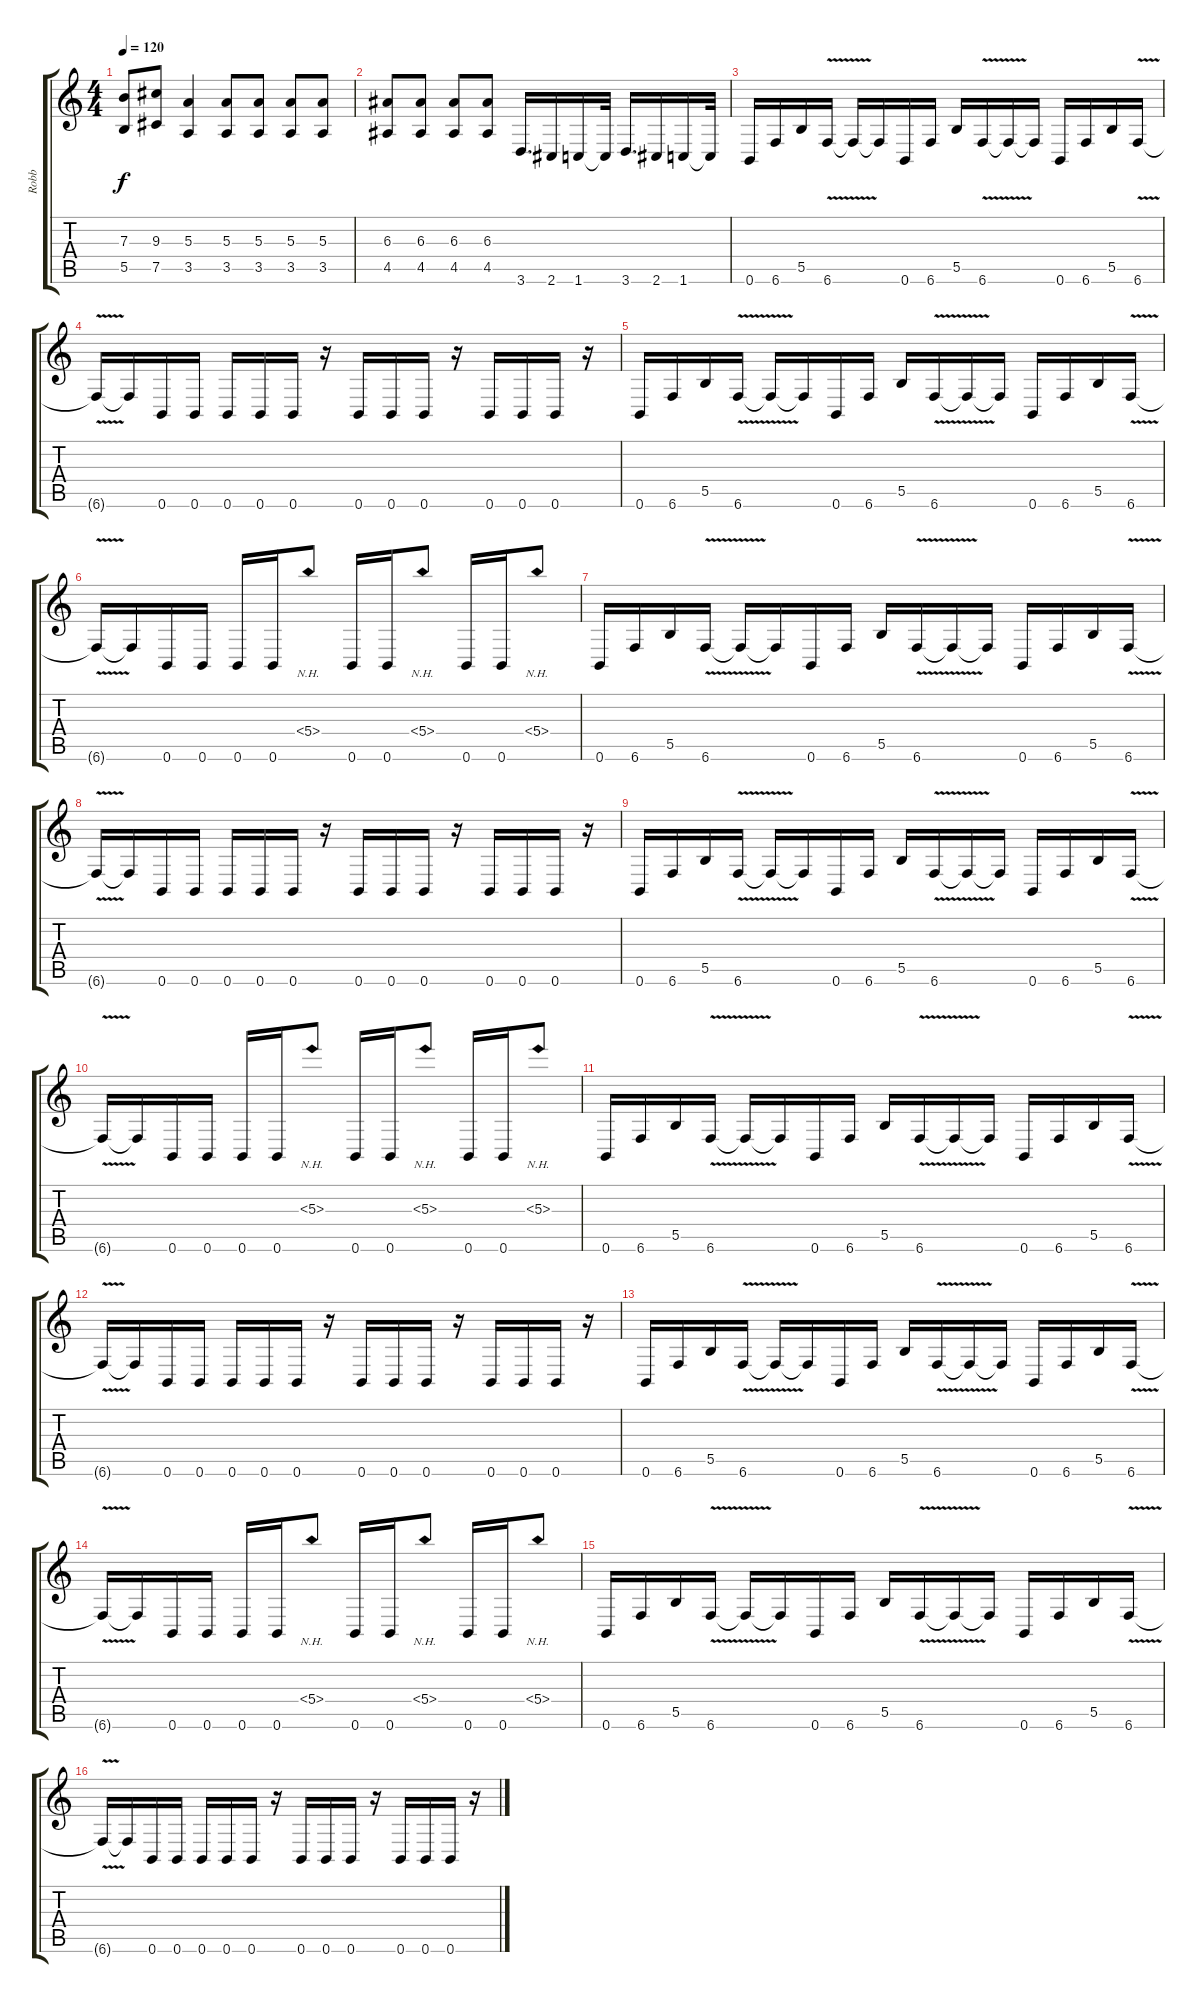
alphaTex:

\track ("Robb " "Robb ") {instrument distortionguitar}
\staff {score tabs}
\tuning (Db4 Ab3 E3 B2 Gb2 B1) {hide}
\ts (4 4)
\tempo 120
\clef g2
\ks c
(7.3{t} 5.5{t}).8{dy f} (9.3 7.5).8 (5.3 3.5).4 (5.3 3.5).8 (5.3 3.5).8 (5.3 3.5).8 (5.3 3.5).8 |
(6.3 4.5).8 (6.3 4.5).8 (6.3 4.5).8 (6.3 4.5).8 3.6.16{d} 2.6.16 1.6.16 1.6{t}.32 3.6.16{d} 2.6.16 1.6.16 1.6{t}.32 |
0.6.16 6.6.16 5.5.16 6.6{v}.16 6.6{t}.16 6.6{t}.16 0.6.16 6.6.16 5.5.16 6.6{v}.16 6.6{t}.16 6.6{t}.16 0.6.16 6.6.16 5.5.16 6.6{v}.16 |
6.6{t}.16 6.6{t}.16 0.6.16 0.6.16 0.6.16 0.6.16 0.6.16 r.16 0.6.16 0.6.16 0.6.16 r.16 0.6.16 0.6.16 0.6.16 r.16 |
0.6.16 6.6.16 5.5.16 6.6{v}.16 6.6{t}.16 6.6{t}.16 0.6.16 6.6.16 5.5.16 6.6{v}.16 6.6{t}.16 6.6{t}.16 0.6.16 6.6.16 5.5.16 6.6{v}.16 |
6.6{t}.16 6.6{t}.16 0.6.16 0.6.16 0.6.16 0.6.16 5.4{nh}.8 0.6.16 0.6.16 5.4{nh}.8 0.6.16 0.6.16 5.4{nh}.8 |
0.6.16 6.6.16 5.5.16 6.6{v}.16 6.6{t}.16 6.6{t}.16 0.6.16 6.6.16 5.5.16 6.6{v}.16 6.6{t}.16 6.6{t}.16 0.6.16 6.6.16 5.5.16 6.6{v}.16 |
6.6{t}.16 6.6{t}.16 0.6.16 0.6.16 0.6.16 0.6.16 0.6.16 r.16 0.6.16 0.6.16 0.6.16 r.16 0.6.16 0.6.16 0.6.16 r.16 |
0.6.16 6.6.16 5.5.16 6.6{v}.16 6.6{t}.16 6.6{t}.16 0.6.16 6.6.16 5.5.16 6.6{v}.16 6.6{t}.16 6.6{t}.16 0.6.16 6.6.16 5.5.16 6.6{v}.16 |
6.6{t}.16 6.6{t}.16 0.6.16 0.6.16 0.6.16 0.6.16 5.3{nh}.8 0.6.16 0.6.16 5.3{nh}.8 0.6.16 0.6.16 5.3{nh}.8 |
0.6.16 6.6.16 5.5.16 6.6{v}.16 6.6{t}.16 6.6{t}.16 0.6.16 6.6.16 5.5.16 6.6{v}.16 6.6{t}.16 6.6{t}.16 0.6.16 6.6.16 5.5.16 6.6{v}.16 |
6.6{t}.16 6.6{t}.16 0.6.16 0.6.16 0.6.16 0.6.16 0.6.16 r.16 0.6.16 0.6.16 0.6.16 r.16 0.6.16 0.6.16 0.6.16 r.16 |
0.6.16 6.6.16 5.5.16 6.6{v}.16 6.6{t}.16 6.6{t}.16 0.6.16 6.6.16 5.5.16 6.6{v}.16 6.6{t}.16 6.6{t}.16 0.6.16 6.6.16 5.5.16 6.6{v}.16 |
6.6{t}.16 6.6{t}.16 0.6.16 0.6.16 0.6.16 0.6.16 5.4{nh}.8 0.6.16 0.6.16 5.4{nh}.8 0.6.16 0.6.16 5.4{nh}.8 |
0.6.16 6.6.16 5.5.16 6.6{v}.16 6.6{t}.16 6.6{t}.16 0.6.16 6.6.16 5.5.16 6.6{v}.16 6.6{t}.16 6.6{t}.16 0.6.16 6.6.16 5.5.16 6.6{v}.16 |
6.6{t}.16 6.6{t}.16 0.6.16 0.6.16 0.6.16 0.6.16 0.6.16 r.16 0.6.16 0.6.16 0.6.16 r.16 0.6.16 0.6.16 0.6.16 r.16
